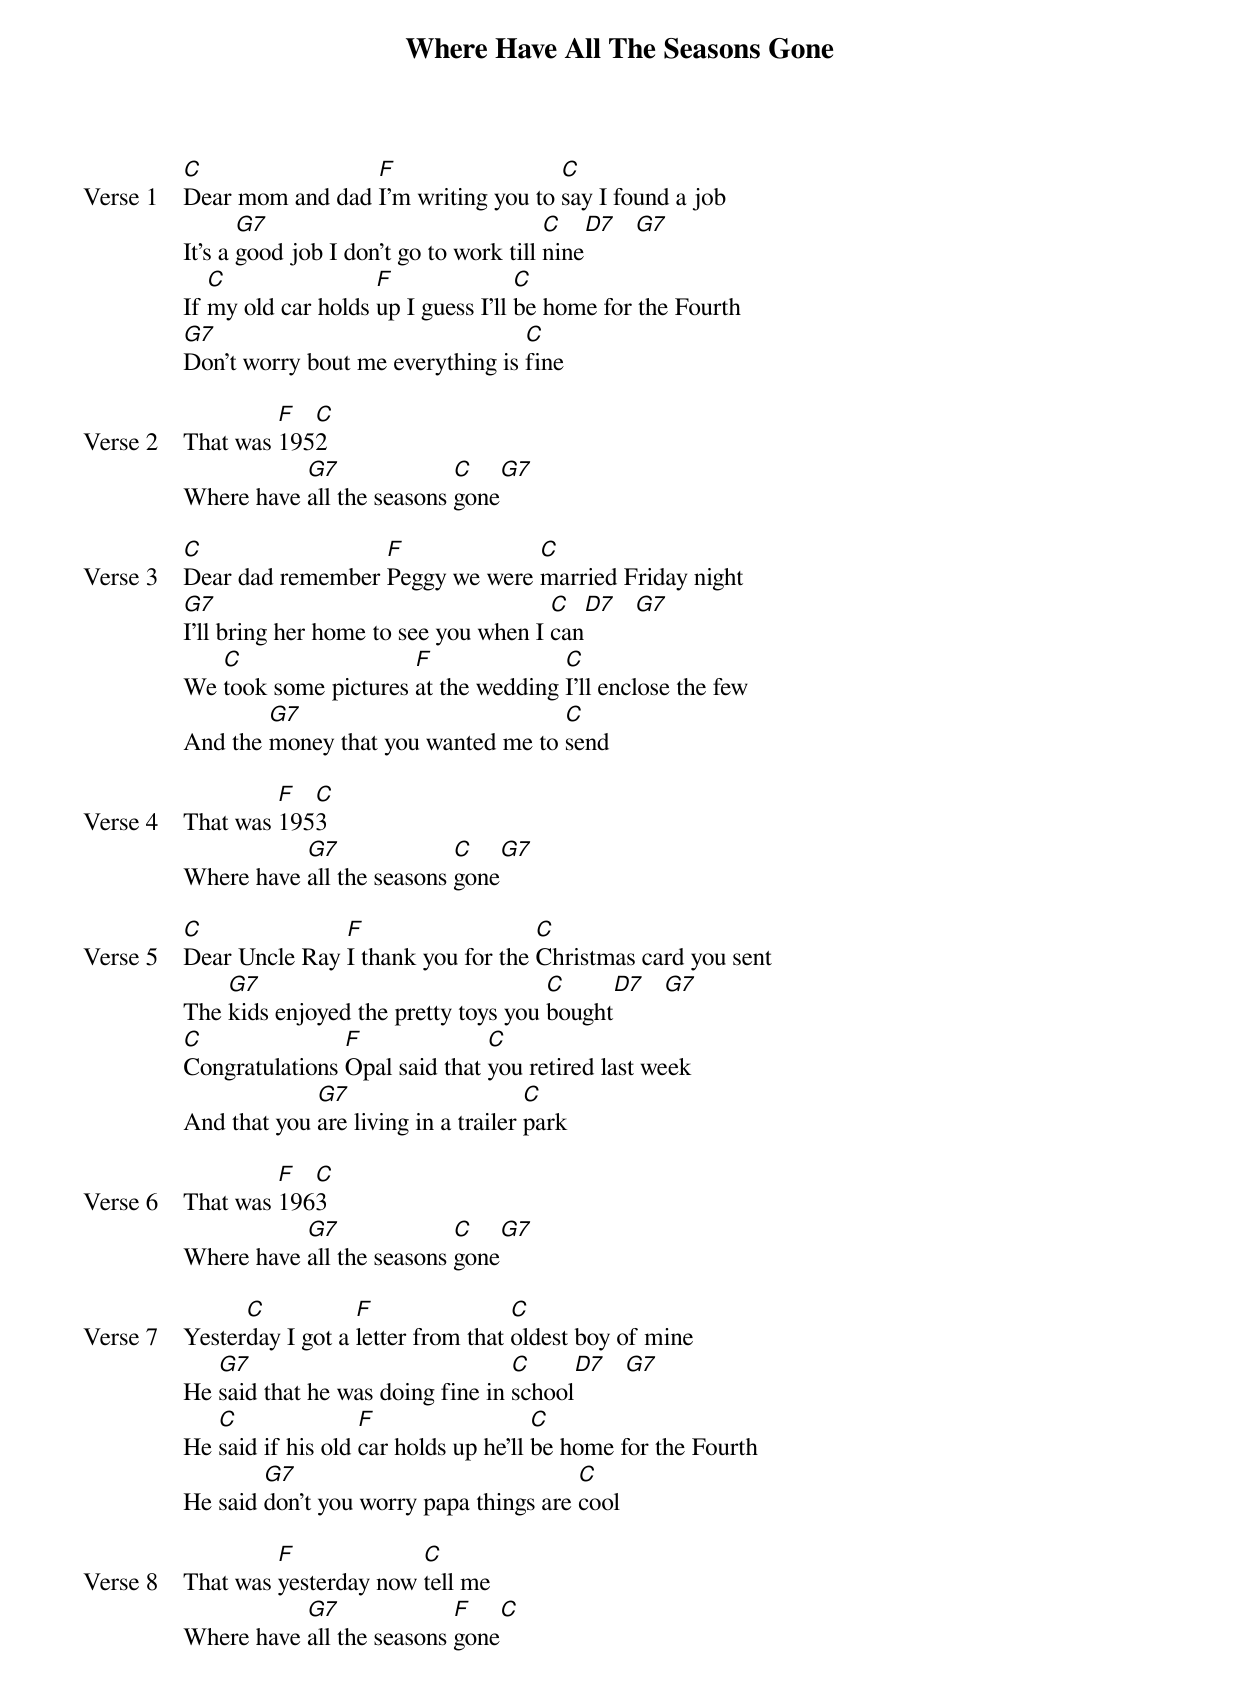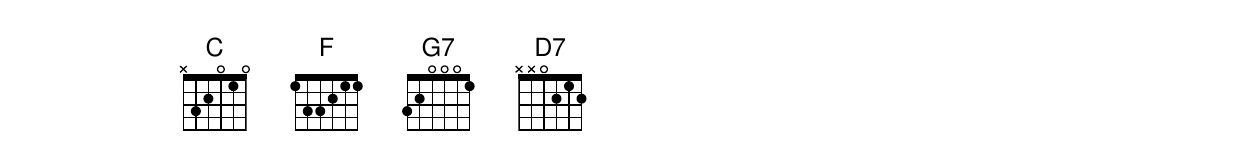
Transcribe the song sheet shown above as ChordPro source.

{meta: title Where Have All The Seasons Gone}
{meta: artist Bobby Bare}
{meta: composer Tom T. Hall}

{start_of_verse: Verse 1}
[C]Dear mom and dad [F]I'm writing you to [C]say I found a job
It's a [G7]good job I don't go to work till [C]nine[D7]   [G7]
If [C]my old car holds [F]up I guess I'll [C]be home for the Fourth
[G7]Don't worry bout me everything is [C]fine
{end_of_verse}

{start_of_verse: Verse 2}
That was [F]195[C]2
Where have [G7]all the seasons [C]gone[G7]
{end_of_verse}

{start_of_verse: Verse 3}
[C]Dear dad remember [F]Peggy we were [C]married Friday night
[G7]I'll bring her home to see you when I [C]can[D7]   [G7]
We [C]took some pictures [F]at the wedding [C]I'll enclose the few
And the [G7]money that you wanted me to [C]send
{end_of_verse}

{start_of_verse: Verse 4}
That was [F]195[C]3
Where have [G7]all the seasons [C]gone[G7]
{end_of_verse}

{start_of_verse: Verse 5}
[C]Dear Uncle Ray [F]I thank you for the [C]Christmas card you sent
The [G7]kids enjoyed the pretty toys you [C]bought[D7]   [G7]
[C]Congratulations [F]Opal said that [C]you retired last week
And that you [G7]are living in a trailer [C]park
{end_of_verse}

{start_of_verse: Verse 6}
That was [F]196[C]3
Where have [G7]all the seasons [C]gone[G7]
{end_of_verse}

{start_of_verse: Verse 7}
Yester[C]day I got a [F]letter from that [C]oldest boy of mine
He [G7]said that he was doing fine in [C]school[D7]   [G7]
He [C]said if his old [F]car holds up he'll [C]be home for the Fourth
He said [G7]don't you worry papa things are [C]cool
{end_of_verse}

{start_of_verse: Verse 8}
That was [F]yesterday now [C]tell me
Where have [G7]all the seasons [F]gone[C]
{end_of_verse}
